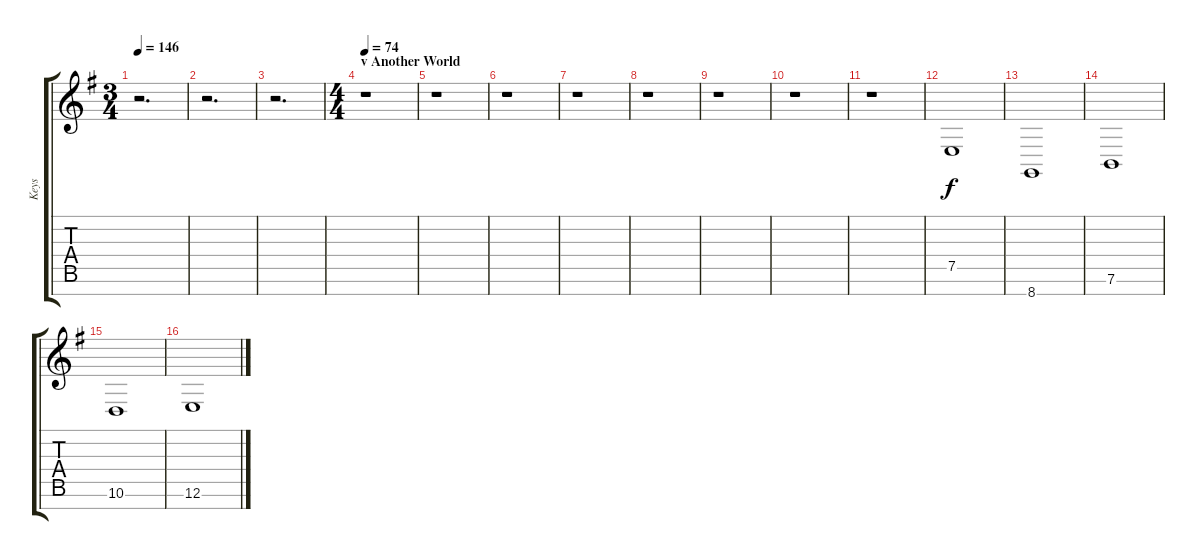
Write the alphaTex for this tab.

\track ("Keys" "Keys") {instrument synthstrings2}
\staff {score tabs}
\tuning (E4 B3 G3 D3 A2 E2 B1) {hide}
\ts (3 4)
\tempo 146
\clef g2
\ks g
r.2{d dy fff} |
r.2{d} |
r.2{d} |
\ts (4 4)
\section ("" "v Another World")
\tempo 74
r.1 |
r.1 |
r.1 |
r.1 |
r.1 |
r.1 |
r.1 |
r.1 |
7.5.1{dy f} |
8.7.1 |
7.6.1 |
10.6.1 |
12.6.1
